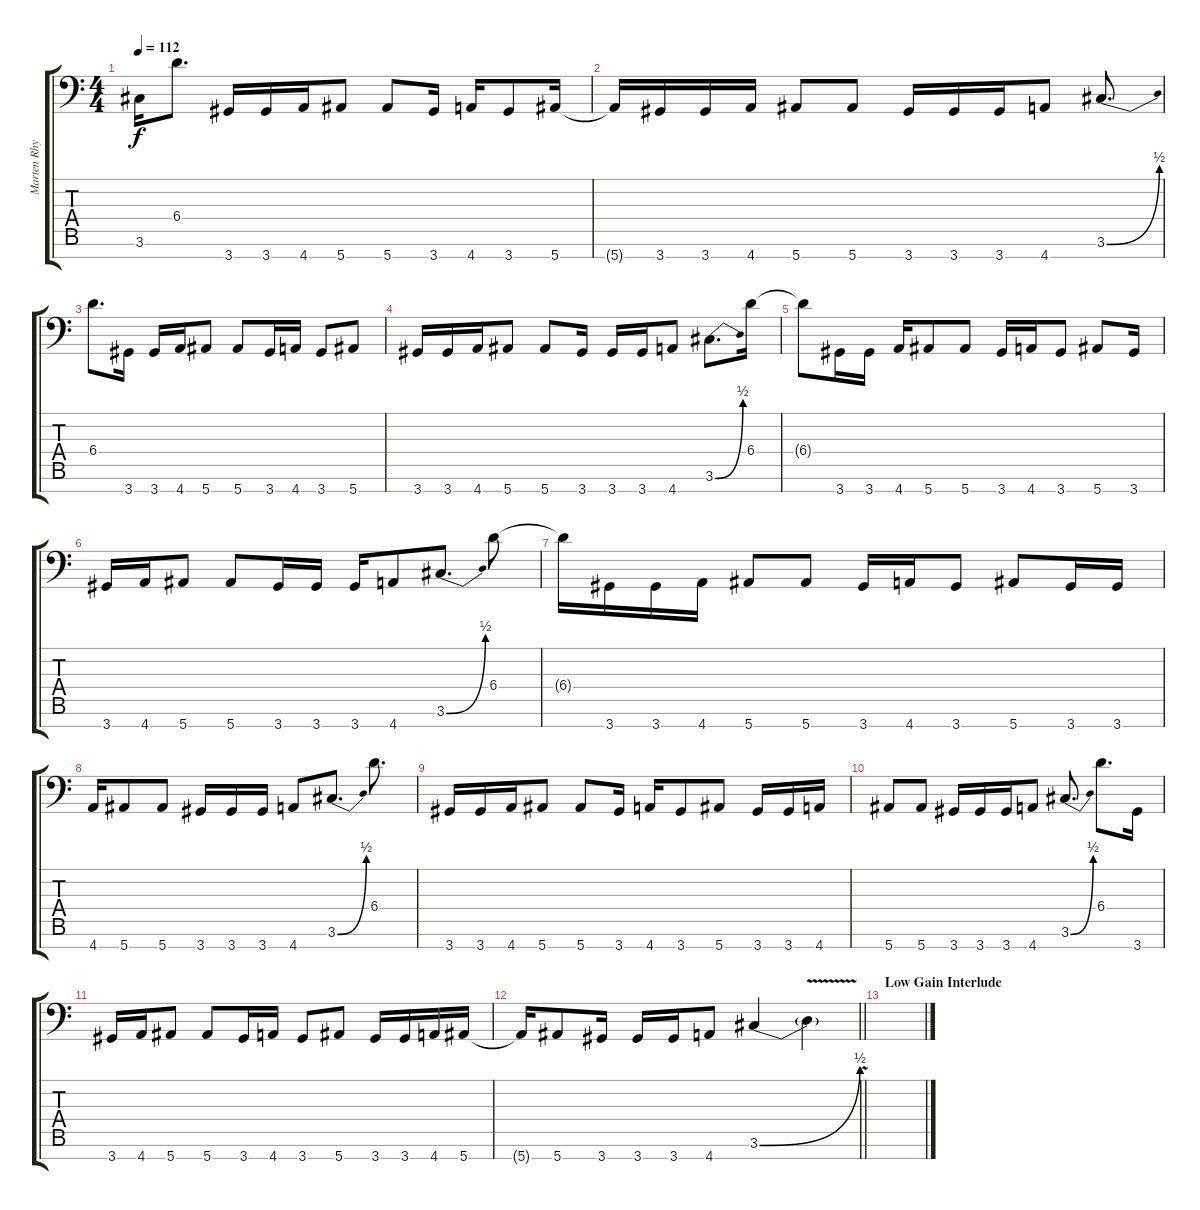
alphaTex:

\track ("Marten Rhythm" "Marten Rhy") {instrument distortionguitar}
\staff {score tabs}
\tuning (Bb3 Gb3 Db3 Ab2 Eb2 Bb1 F1) {hide}
\ts (4 4)
\tempo 112
\clef f4
\ks c
3.6{t}.16{dy f} 6.4.8{d} 3.7.16 3.7.16 4.7.16 5.7.8 5.7.8 3.7.16 4.7.16 3.7.8 5.7.16 |
5.7{t}.16 3.7.16 3.7.16 4.7.16 5.7.8 5.7.8 3.7.16 3.7.16 3.7.16 4.7.8 3.6{be (bend 0 0 60 2)}.8{d} |
6.4.8{d} 3.7.16 3.7.16 4.7.16 5.7.8 5.7.8 3.7.16 4.7.16 3.7.8 5.7.8 |
3.7.16 3.7.16 4.7.16 5.7.8 5.7.8 3.7.16 3.7.16 3.7.16 4.7.8 3.6{be (bend 0 0 60 2)}.8{d} 6.4.16 |
6.4{t}.8 3.7.16 3.7.16 4.7.16 5.7.8 5.7.8 3.7.16 4.7.16 3.7.8 5.7.8 3.7.16 |
3.7.16 4.7.16 5.7.8 5.7.8 3.7.16 3.7.16 3.7.16 4.7.8 3.6{be (bend 0 0 60 2)}.8{d} 6.4.8 |
6.4{t}.16 3.7.16 3.7.16 4.7.16 5.7.8 5.7.8 3.7.16 4.7.16 3.7.8 5.7.8 3.7.16 3.7.16 |
4.7.16 5.7.8 5.7.8 3.7.16 3.7.16 3.7.16 4.7.8 3.6{be (bend 0 0 60 2)}.8{d} 6.4.8{d} |
3.7.16 3.7.16 4.7.16 5.7.8 5.7.8 3.7.16 4.7.16 3.7.8 5.7.8 3.7.16 3.7.16 4.7.16 |
5.7.8 5.7.8 3.7.16 3.7.16 3.7.16 4.7.8 3.6{be (bend 0 0 60 2)}.8{d} 6.4.8{d} 3.7.16 |
3.7.16 4.7.16 5.7.8 5.7.8 3.7.16 4.7.16 3.7.8 5.7.8 3.7.16 3.7.16 4.7.16 5.7.16 |
\barLineRight lightlight
5.7{t}.16 5.7.8 3.7.16 3.7.16 3.7.16 4.7.8 3.6{be (bend 0 0 60 2)}.4 3.6{v t}.4 |
\section ("" "Low Gain Interlude")
